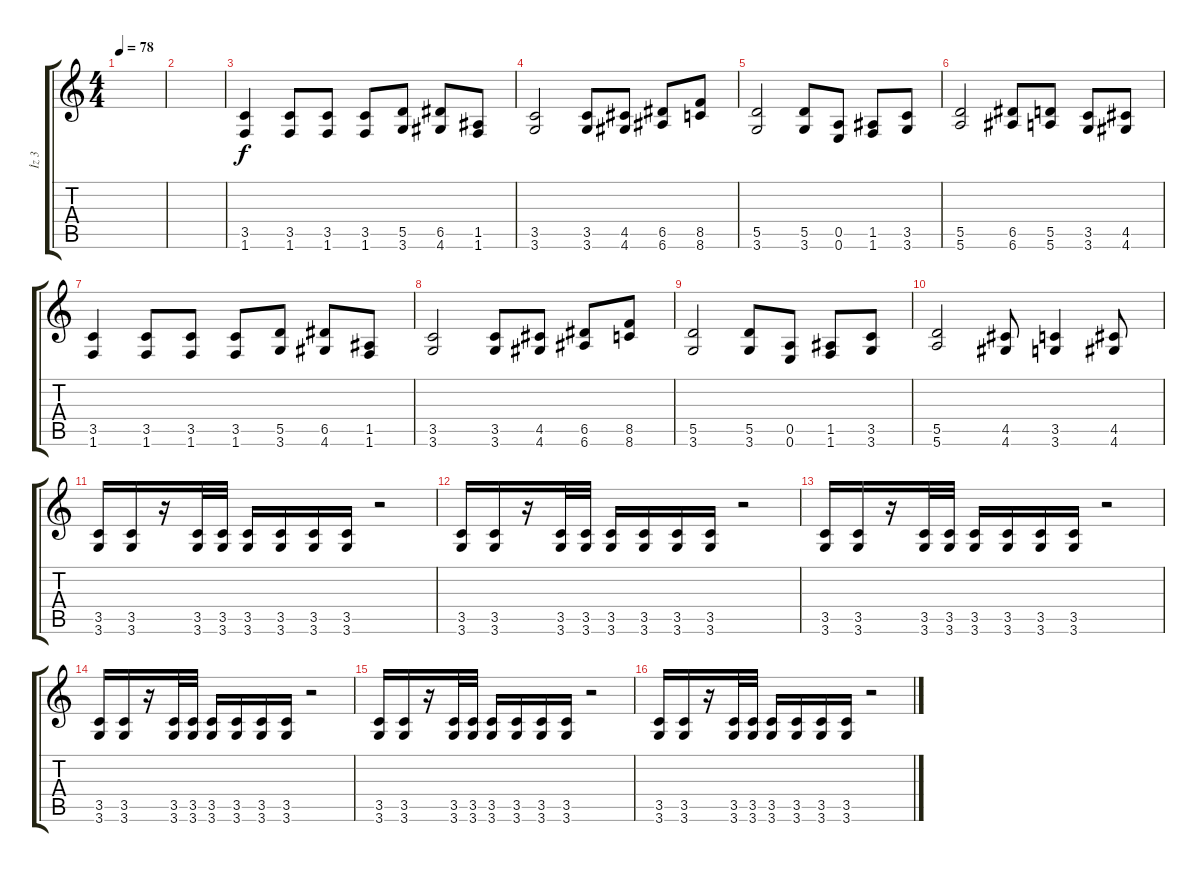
\track ("İz 3" "İz 3") {instrument distortionguitar}
\staff {score tabs}
\tuning (E4 B3 G3 D3 A2 E2) {hide}
\ts (4 4)
\tempo 78
\clef g2
\ks c
|
|
(3.5 1.6).4 (3.5 1.6).8 (3.5 1.6).8 (3.5 1.6).8 (5.5 3.6).8 (6.5 4.6).8 (1.5 1.6).8 |
(3.5 3.6).2 (3.5 3.6).8 (4.5 4.6).8 (6.5 6.6).8 (8.5 8.6).8 |
(5.5 3.6).2 (5.5 3.6).8 (0.5 0.6).8 (1.5 1.6).8 (3.5 3.6).8 |
(5.5 5.6).2 (6.5 6.6).8 (5.5 5.6).8 (3.5 3.6).8 (4.5 4.6).8 |
(3.5 1.6).4 (3.5 1.6).8 (3.5 1.6).8 (3.5 1.6).8 (5.5 3.6).8 (6.5 4.6).8 (1.5 1.6).8 |
(3.5 3.6).2 (3.5 3.6).8 (4.5 4.6).8 (6.5 6.6).8 (8.5 8.6).8 |
(5.5 3.6).2 (5.5 3.6).8 (0.5 0.6).8 (1.5 1.6).8 (3.5 3.6).8 |
(5.5 5.6).2 (4.5 4.6).8 (3.5 3.6).4 (4.5 4.6).8 |
(3.5 3.6).16 (3.5 3.6).16 r.16 (3.5 3.6).32 (3.5 3.6).32 (3.5 3.6).16 (3.5 3.6).16 (3.5 3.6).16 (3.5 3.6).16 r.2 |
(3.5 3.6).16 (3.5 3.6).16 r.16 (3.5 3.6).32 (3.5 3.6).32 (3.5 3.6).16 (3.5 3.6).16 (3.5 3.6).16 (3.5 3.6).16 r.2 |
(3.5 3.6).16 (3.5 3.6).16 r.16 (3.5 3.6).32 (3.5 3.6).32 (3.5 3.6).16 (3.5 3.6).16 (3.5 3.6).16 (3.5 3.6).16 r.2 |
(3.5 3.6).16 (3.5 3.6).16 r.16 (3.5 3.6).32 (3.5 3.6).32 (3.5 3.6).16 (3.5 3.6).16 (3.5 3.6).16 (3.5 3.6).16 r.2 |
(3.5 3.6).16 (3.5 3.6).16 r.16 (3.5 3.6).32 (3.5 3.6).32 (3.5 3.6).16 (3.5 3.6).16 (3.5 3.6).16 (3.5 3.6).16 r.2 |
(3.5 3.6).16 (3.5 3.6).16 r.16 (3.5 3.6).32 (3.5 3.6).32 (3.5 3.6).16 (3.5 3.6).16 (3.5 3.6).16 (3.5 3.6).16 r.2
